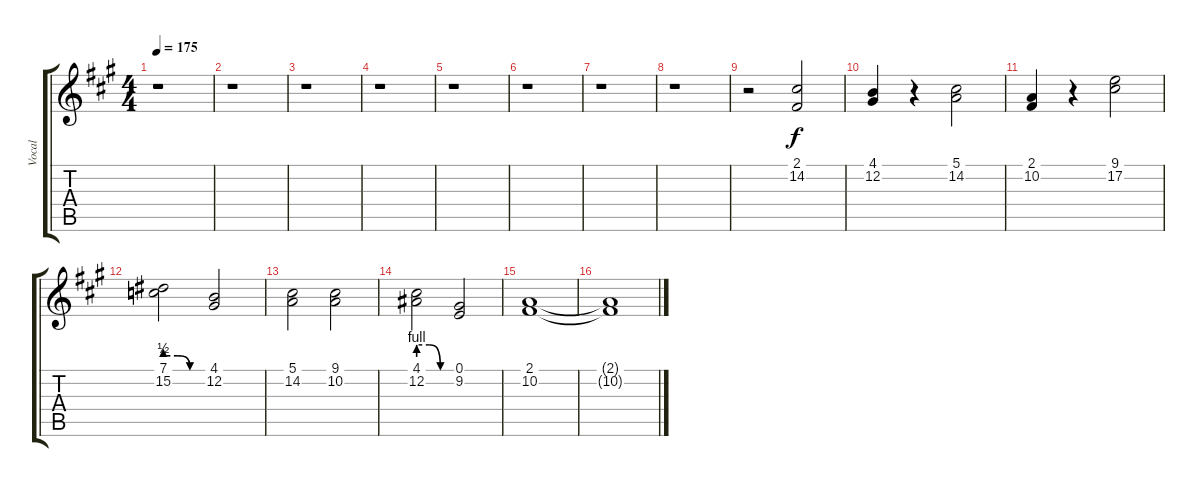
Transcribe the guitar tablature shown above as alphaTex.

\track ("Vocal" "Vocal") {instrument lead6voice}
\staff {score tabs}
\tuning (E4 B3 G3 D3 A2 E2) {hide}
\ts (4 4)
\tempo 175
\clef g2
\ks a
r.1{dy f} |
r.1 |
r.1 |
r.1 |
r.1 |
r.1 |
r.1 |
r.1 |
r.2 (2.1 14.2).2 |
(4.1 12.2).4 r.4 (5.1 14.2).2 |
(2.1 10.2).4 r.4 (9.1 17.2).2 |
(7.1{be (custom 0 2 20 2 40 0 60 0)} 15.2{be (custom 0 2 20 2 40 0 60 0)}).2 (4.1 12.2).2 |
(5.1 14.2).2 (9.1 10.2).2 |
(4.1{be (custom 0 4 20 4 40 0 60 0)} 12.2{be (custom 0 4 20 4 40 0 60 0)}).2 (0.1 9.2).2 |
(2.1 10.2).1 |
(2.1{t} 10.2{t}).1
